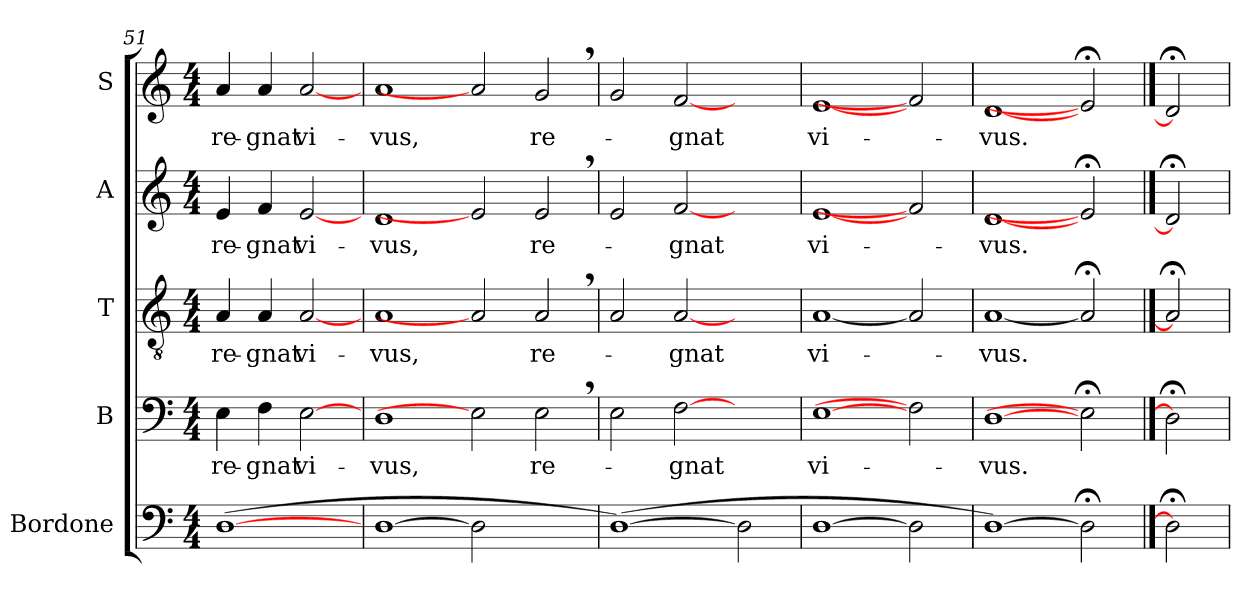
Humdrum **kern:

**kern	**kern	**text	**kern	**text	**kern	**text	**kern	**text
*part5	*part4	*part4	*part3	*part3	*part2	*part2	*part1	*part1
*staff5	*staff4	*staff4	*staff3	*staff3	*staff2	*staff2	*staff1	*staff1
*I"Bordone	*I"B	*	*I"T	*	*I"A	*	*I"S	*
*clefF4	*clefF4	*	*clefGv2	*	*clefG2	*	*clefG2	*
*k[]	*k[]	*	*k[]	*	*k[]	*	*k[]	*
*C:	*C:	*	*C:	*	*C:	*	*C:	*
*M4/4	*M4/4	*	*M4/4	*	*M4/4	*	*M4/4	*
=51	=51	=51	=51	=51	=51	=51	=51	=51
!	!	!LO:LY:b	!	!LO:LY:b	!	!LO:LY:b	!	!LO:LY:b
(>[1D	4E\	re-	4A/	re-	4e/	re-	4a/	re-
!	!	!LO:LY:b	!	!LO:LY:b	!	!LO:LY:b	!	!LO:LY:b
.	4F\	-gnat	4A/	-gnat	4f/	-gnat	4a/	-gnat
!	!	!LO:LY:b	!	!LO:LY:b	!	!LO:LY:b	!	!LO:LY:b
.	[2E	vi-	[2A	vi-	[2e	vi-	[2a	vi-
=52	=52	=52	=52	=52	=52	=52	=52	=52
!	!	!LO:LY:b	!	!LO:LY:b	!	!LO:LY:b	!	!LO:LY:b
[1D	1D	-vus,	1A	-vus,	1d	-vus,	1a	-vus,
2D]	2E]	.	2A]	.	2e]	.	2a]	.
!	!	!LO:LY:b	!	!LO:LY:b	!	!LO:LY:b	!	!LO:LY:b
2ryy	2E,>\	re-	2A,>/	re-	2e,>/	re-	2g,>/	re-
=53	=53	=53	=53	=53	=53	=53	=53	=53
(>[1D)	2E\	.	2A/	.	2e/	.	2g/	.
!	!	!LO:LY:b	!	!LO:LY:b	!	!LO:LY:b	!	!LO:LY:b
.	[2F	-gnat	[2A	-gnat	[2f	-gnat	[2f	-gnat
2D]	2ryy	.	2ryy	.	2ryy	.	2ryy	.
=54	=54	=54	=54	=54	=54	=54	=54	=54
!	!	!LO:LY:b	!	!LO:LY:b	!	!LO:LY:b	!	!LO:LY:b
[1D	[1E	vi-	[1A	vi-	[1e	vi-	[1e	vi-
2D]	2F]	.	2A]	.	2f]	.	2f]	.
=55	=55	=55	=55	=55	=55	=55	=55	=55
!	!	!LO:LY:b	!	!LO:LY:b	!	!LO:LY:b	!	!LO:LY:b
[1D)	[1D	-vus.	[1A	-vus.	[1d	-vus.	[1d	-vus.
2D;<]	2E;<]	.	2A;]	.	2e;]	.	2e;]	.
==56	==56	==56	==56	==56	==56	==56	==56	==56
2D;<]	2D;<]	.	2A;]	.	2d;]	.	2d;]	.
=	=	=	=	=	=	=	=	=
*-	*-	*-	*-	*-	*-	*-	*-	*-
